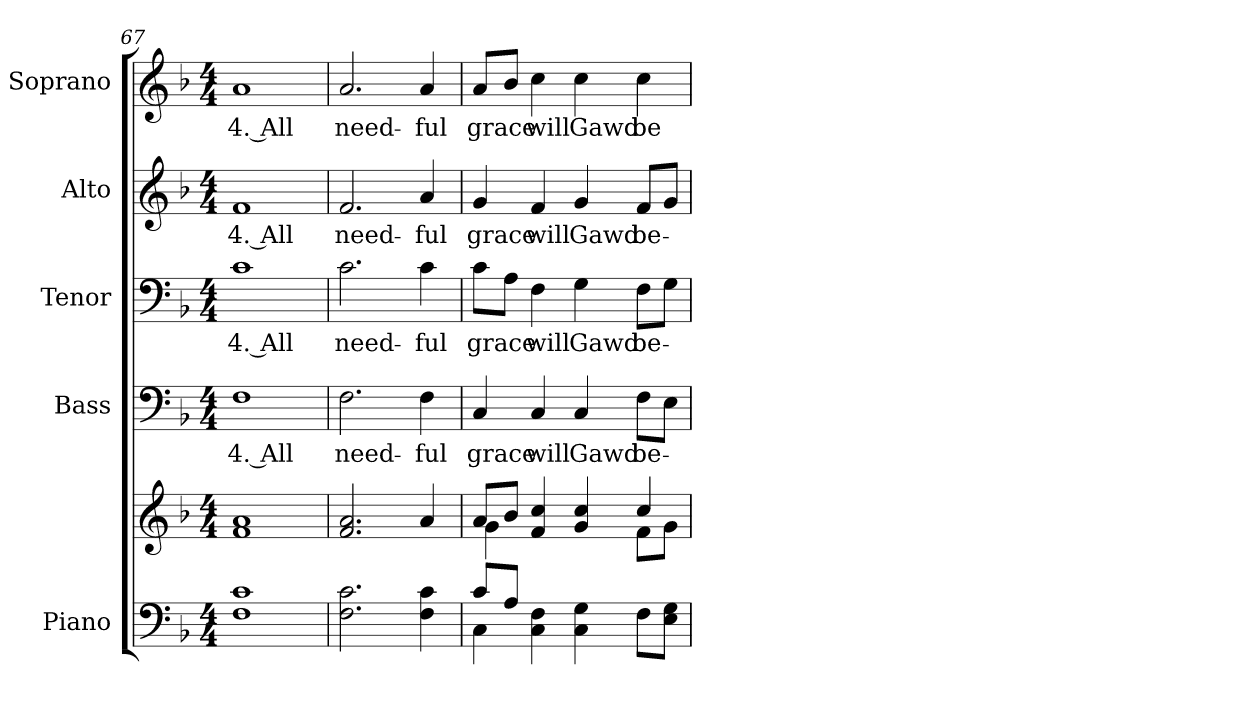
**kern	**kern	**kern	**text	**kern	**text	**kern	**text	**kern	**text
*part5	*part5	*part4	*part4	*part3	*part3	*part2	*part2	*part1	*part1
*staff6	*staff5	*staff4	*staff4	*staff3	*staff3	*staff2	*staff2	*staff1	*staff1
*I"Piano	*	*I"Bass	*	*I"Tenor	*	*I"Alto	*	*I"Soprano	*
*I'Pno.	*	*I'B.	*	*I'T.	*	*I'A.	*	*I'S.	*
*clefF4	*clefG2	*clefF4	*	*clefF4	*	*clefG2	*	*clefG2	*
*k[b-]	*k[b-]	*k[b-]	*	*k[b-]	*	*k[b-]	*	*k[b-]	*
*F:	*F:	*F:	*	*F:	*	*F:	*	*F:	*
*M4/4	*M4/4	*M4/4	*	*M4/4	*	*M4/4	*	*M4/4	*
=67	=67	=67	=67	=67	=67	=67	=67	=67	=67
!	!	!	!LO:LY:b:color=#000000	!	!	!	!	!	!
!	!	!	!	!	!LO:LY:b:color=#000000	!	!	!	!
!	!	!	!	!	!	!	!LO:LY:b:color=#000000	!	!
!	!	!	!	!	!	!	!	!	!LO:LY:b:color=#000000
1Fi 1ci	1fi 1ai	1Fi	4. All	1ci	4. All	1fi	4. All	1ai	4. All
=68	=68	=68	=68	=68	=68	=68	=68	=68	=68
!	!	!	!LO:LY:b:color=#000000	!	!	!	!	!	!
!	!	!	!	!	!LO:LY:b:color=#000000	!	!	!	!
!	!	!	!	!	!	!	!LO:LY:b:color=#000000	!	!
!	!	!	!	!	!	!	!	!	!LO:LY:b:color=#000000
2.Fi\ 2.ci	2.fi/ 2.ai	2.Fi\	need-	2.ci\	need-	2.fi/	need-	2.ai/	need-
!	!	!	!LO:LY:b:color=#000000	!	!	!	!	!	!
!	!	!	!	!	!LO:LY:b:color=#000000	!	!	!	!
!	!	!	!	!	!	!	!LO:LY:b:color=#000000	!	!
!	!	!	!	!	!	!	!	!	!LO:LY:b:color=#000000
4Fi\ 4ci	4ai/	4Fi\	-ful	4ci\	-ful	4ai/	-ful	4ai/	-ful
=69	=69	=69	=69	=69	=69	=69	=69	=69	=69
*^	*^	*	*	*	*	*	*	*	*
!	!	!	!	!	!LO:LY:b:color=#000000	!	!	!	!	!	!
!	!	!	!	!	!	!	!LO:LY:b:color=#000000	!	!	!	!
!	!	!	!	!	!	!	!	!	!LO:LY:b:color=#000000	!	!
!	!	!	!	!	!	!	!	!	!	!	!LO:LY:b:color=#000000
8ci/L	4Ci\	8ai/L	4gi\	4Ci/	grace	8ci\L	grace	4gi/	grace	8ai/L	grace
8Ai/J	.	8b-i/J	.	.	.	8Ai\J	.	.	.	8b-i/J	.
!	!	!	!	!	!LO:LY:b:color=#000000	!	!	!	!	!	!
!	!	!	!	!	!	!	!LO:LY:b:color=#000000	!	!	!	!
!	!	!	!	!	!	!	!	!	!LO:LY:b:color=#000000	!	!
!	!	!	!	!	!	!	!	!	!	!	!LO:LY:b:color=#000000
4Ci\ 4Fi	4ryy	4fi/ 4cci	4ryy	4Ci/	will	4Fi\	will	4fi/	will	4cci\	will
!	!	!	!	!	!LO:LY:b:color=#000000	!	!	!	!	!	!
!	!	!	!	!	!	!	!LO:LY:b:color=#000000	!	!	!	!
!	!	!	!	!	!	!	!	!	!LO:LY:b:color=#000000	!	!
!	!	!	!	!	!	!	!	!	!	!	!LO:LY:b:color=#000000
4Ci\ 4Gi	2ryy	4gi/ 4cci	4ryy	4Ci/	Gawd	4Gi\	Gawd	4gi/	Gawd	4cci\	Gawd
!	!	!	!	!	!LO:LY:b:color=#000000	!	!	!	!	!	!
!	!	!	!	!	!	!	!LO:LY:b:color=#000000	!	!	!	!
!	!	!	!	!	!	!	!	!	!LO:LY:b:color=#000000	!	!
!	!	!	!	!	!	!	!	!	!	!	!LO:LY:b:color=#000000
8Fi\L	.	4cci/	8fi\L	8Fi\L	be-	8Fi\L	be-	8fi/L	be-	4cci\	be-
8Ei\ 8GiJ	.	.	8gi\J	8Ei\J	.	8Gi\J	.	8gi/J	.	.	.
*v	*v	*	*	*	*	*	*	*	*	*	*
*	*v	*v	*	*	*	*	*	*	*	*
=	=	=	=	=	=	=	=	=	=
*-	*-	*-	*-	*-	*-	*-	*-	*-	*-
